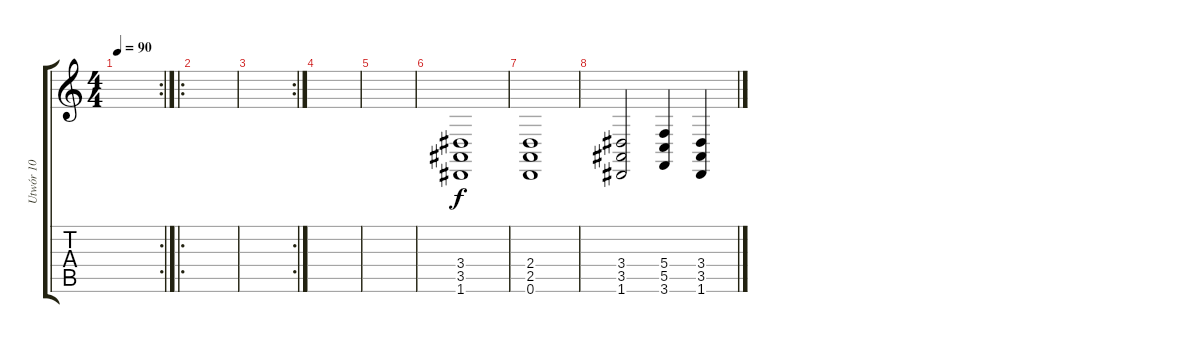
\track ("Utwór 10" "Utwór 10") {instrument fx2soundtrack}
\staff {score tabs}
\tuning (D4 A3 F3 C3 G2 D2) {hide}
\rc 2
\ts (4 4)
\tempo 90
\clef g2
\ks c
|
\ro
|
\rc 2
|
|
|
(3.4 3.5 1.6).1 |
(2.4 2.5 0.6).1 |
(3.4 3.5 1.6).2 (5.4 5.5 3.6).4 (3.4 3.5 1.6).4
